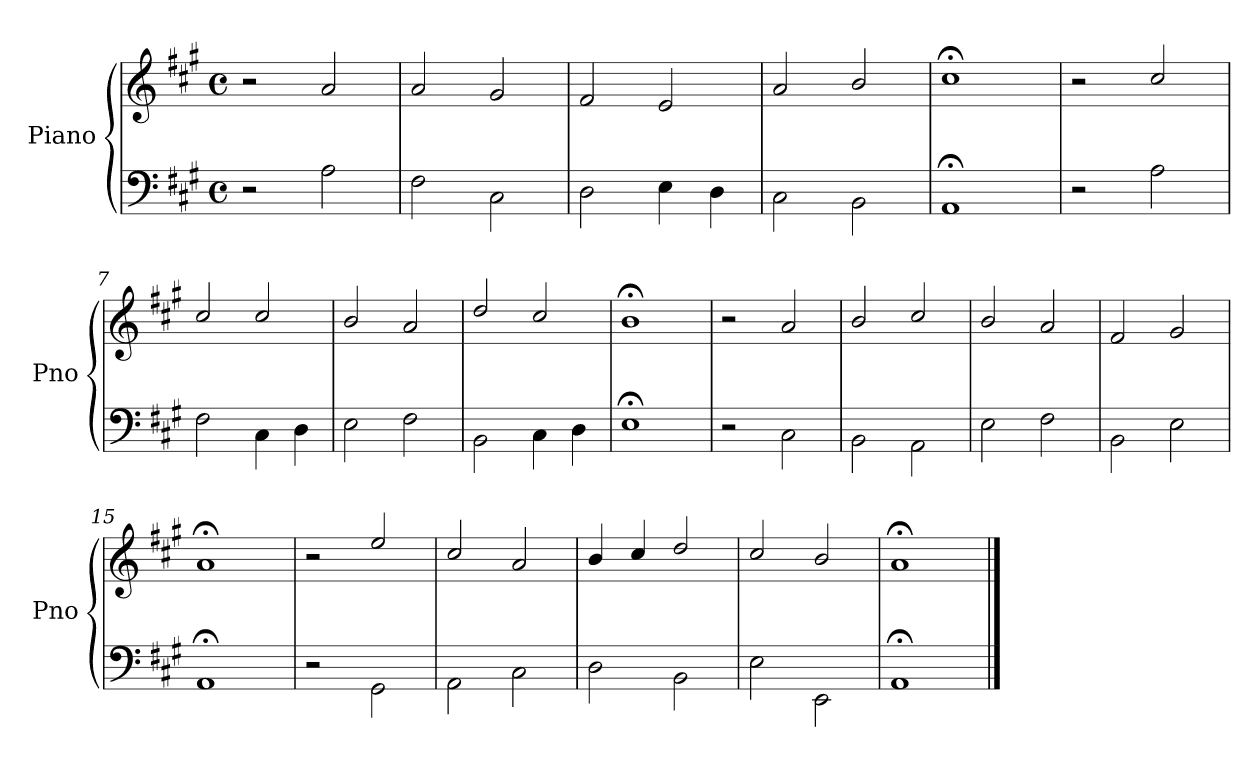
**kern	**kern
*part1	*part1
*staff2	*staff1
*I"Piano	*
*I'Pno	*
*clefF4	*clefG2
*k[f#c#g#]	*k[f#c#g#]
*A:	*A:
*M4/4	*M4/4
*met(c)	*met(c)
=1	=1
2r	2r
2A\	2a/
=2	=2
2F#\	2a/
2C#\	2g#/
=3	=3
2D\	2f#/
4E\	2e/
4D\	.
=4	=4
2C#\	2a/
2BB\	2b/
=5	=5
1AA;\	1cc#;</
=6	=6
2r	2r
2A\	2cc#/
=7	=7
2F#\	2cc#/
4C#\	2cc#/
4D\	.
=8	=8
2E\	2b/
2F#\	2a/
=9	=9
2BB\	2dd/
4C#\	2cc#/
4D\	.
=10	=10
1E;\	1b;</
!!LO:LB:g=z
=11	=11
2r	2r
2C#\	2a/
=12	=12
2BB\	2b/
2AA\	2cc#/
=13	=13
2E\	2b/
2F#\	2a/
=14	=14
2BB\	2f#/
2E\	2g#/
=15	=15
1AA;\	1a;</
=16	=16
2r	2r
2GG#\	2ee/
=17	=17
2AA\	2cc#/
2C#\	2a/
=18	=18
2D\	4b/
.	4cc#/
2BB\	2dd/
=19	=19
2E\	2cc#/
2EE\	2b/
=20	=20
1AA;\	1a;</
==	==
*-	*-
